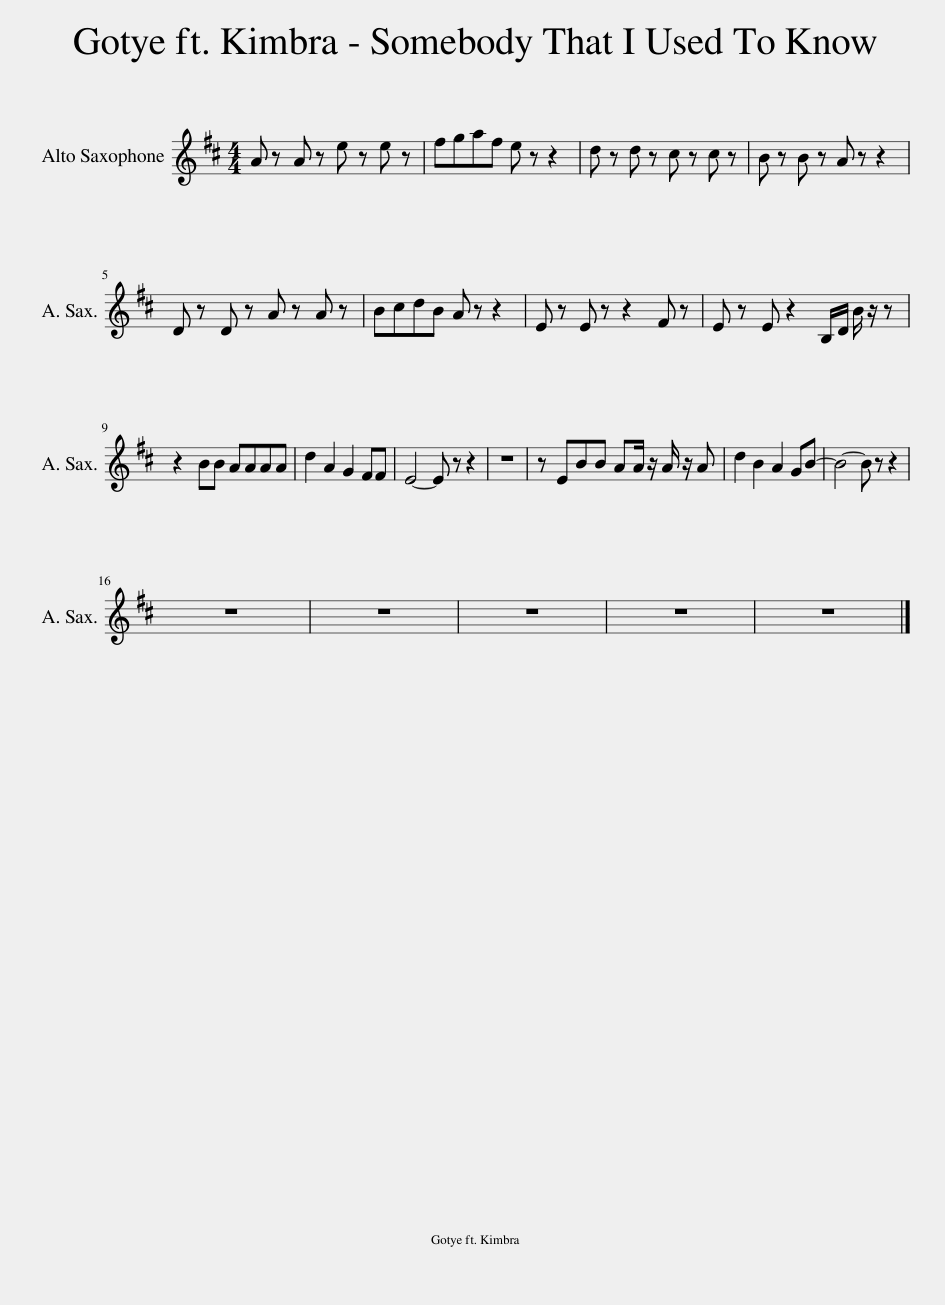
X:1
L:1/8
M:4/4
I:linebreak $
K:none
V:1 treble transpose=-9
V:1
[K:D] A z A z e z e z | fgaf e z z2 | d z d z c z c z | B z B z A z z2 |$ D z D z A z A z | %5
 BcdB A z z2 | E z E z z2 F z | E z E z2 B,/D/ B/ z/ z |$ z2 BB AAAA | d2 A2 G2 FF | %10
 E4- E z z2 | z8 | z EBB AA/ z/ A/ z/ A | d2 B2 A2 GB- | B4- B z z2 |$ %15
 z8 | z8 | z8 | z8 | z8 |] %20
